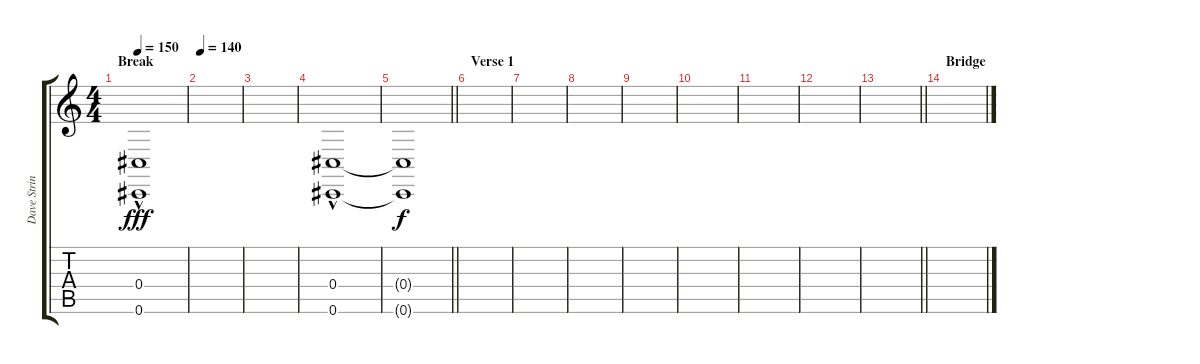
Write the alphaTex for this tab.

\track ("Dave Strings" "Dave Strin") {instrument stringensemble2}
\staff {score tabs}
\tuning (Eb4 Bb3 Gb3 Db3 Ab2 Db2) {hide}
\ts (4 4)
\section ("" "Break")
\tempo 150
\clef g2
\ks c
(0.4{hac} 0.6{hac}).1{dy fff} |
\tempo 140
|
|
(0.4{hac} 0.6{hac}).1 |
\barLineRight lightlight
(0.4{t} 0.6{t}).1{dy f} |
\section ("" "Verse 1")
|
|
|
|
|
|
|
\barLineRight lightlight
|
\section ("" "Bridge")
